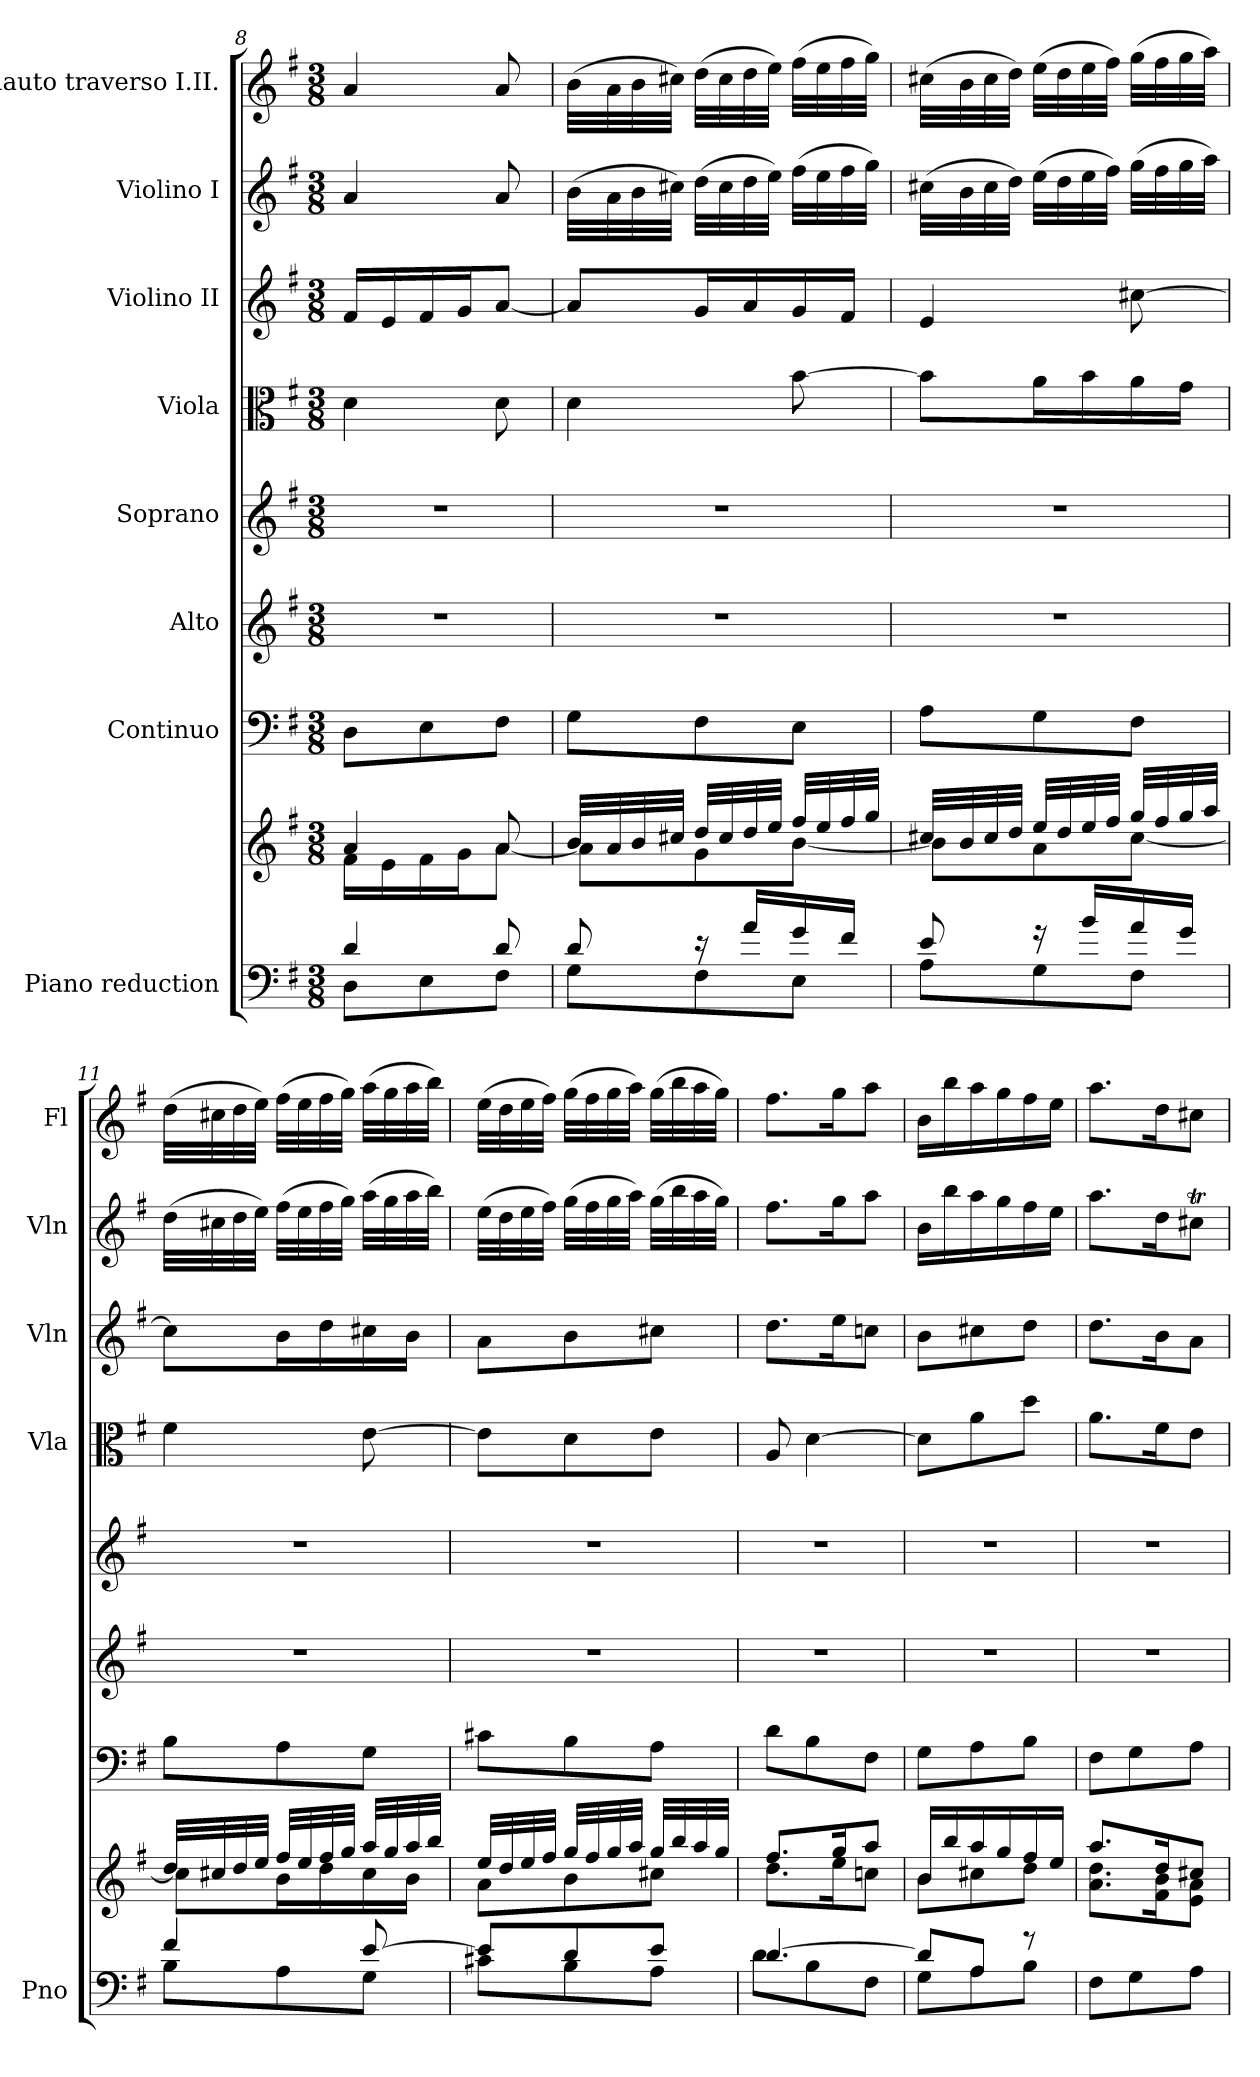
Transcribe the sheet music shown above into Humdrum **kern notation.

**kern	**kern	**kern	**kern	**kern	**kern	**kern	**kern	**kern
*part8	*part8	*part7	*part6	*part5	*part4	*part3	*part2	*part1
*staff9	*staff8	*staff7	*staff6	*staff5	*staff4	*staff3	*staff2	*staff1
*I"Piano reduction	*	*I"Continuo	*I"Alto	*I"Soprano	*I"Viola	*I"Violino II	*I"Violino I	*I"Flauto traverso I.II.
*I'Pno	*	*	*	*	*I'Vla	*I'Vln	*I'Vln	*I'Fl
*clefF4	*clefG2	*clefF4	*clefG2	*clefG2	*clefC3	*clefG2	*clefG2	*clefG2
*k[f#]	*k[f#]	*k[f#]	*k[f#]	*k[f#]	*k[f#]	*k[f#]	*k[f#]	*k[f#]
*M3/8	*M3/8	*M3/8	*M3/8	*M3/8	*M3/8	*M3/8	*M3/8	*M3/8
=8	=8	=8	=8	=8	=8	=8	=8	=8
*^	*^	*	*	*	*	*	*	*
4d/	8D\L	4a/	16f#\LL	8D\L	4.r	4.r	4d\	16f#/LL	4a/	4a/
.	.	.	16e\	.	.	.	.	16e/	.	.
.	8E\	.	16f#\	8E\	.	.	.	16f#/	.	.
.	.	.	16g\J	.	.	.	.	16g/J	.	.
8d/	8F#\J	8a/	[8a\J	8F#\J	.	.	8d\	[8a/J	8a/	8a/
=9	=9	=9	=9	=9	=9	=9	=9	=9	=9	=9
8d/	8G\L	32b/LLL	8a\L]	8G\L	4.r	4.r	4d\	8a/L]	(32b\LLL	(32b\LLL
.	.	32a/	.	.	.	.	.	.	32a\	32a\
.	.	32b/	.	.	.	.	.	.	32b\	32b\
.	.	32cc#X/JJJ	.	.	.	.	.	.	32cc#X\JJJ)	32cc#X\JJJ)
16r	8F#\	32dd/LLL	8g\	8F#\	.	.	.	16g/L	(32dd\LLL	(32dd\LLL
.	.	32cc#/	.	.	.	.	.	.	32cc#\	32cc#\
16a/LL	.	32dd/	.	.	.	.	.	16a/	32dd\	32dd\
.	.	32ee/JJJ	.	.	.	.	.	.	32ee\JJJ)	32ee\JJJ)
16g/	8E\J	32ff#/LLL	[8b\J	8E\J	.	.	[8b\	16g/	(32ff#\LLL	(32ff#\LLL
.	.	32ee/	.	.	.	.	.	.	32ee\	32ee\
16f#/JJ	.	32ff#/	.	.	.	.	.	16f#/JJ	32ff#\	32ff#\
.	.	32gg/JJJ	.	.	.	.	.	.	32gg\JJJ)	32gg\JJJ)
!!LO:LB:g=z
=10	=10	=10	=10	=10	=10	=10	=10	=10	=10	=10
8e/	8A\L	32cc#X/LLL	8b\L]	8A\L	4.r	4.r	8b\L]	4e/	(32cc#X\LLL	(32cc#X\LLL
.	.	32b/	.	.	.	.	.	.	32b\	32b\
.	.	32cc#/	.	.	.	.	.	.	32cc#\	32cc#\
.	.	32dd/JJJ	.	.	.	.	.	.	32dd\JJJ)	32dd\JJJ)
16r	8G\	32ee/LLL	8a\	8G\	.	.	16a\L	.	(32ee\LLL	(32ee\LLL
.	.	32dd/	.	.	.	.	.	.	32dd\	32dd\
16b/LL	.	32ee/	.	.	.	.	16b\	.	32ee\	32ee\
.	.	32ff#/JJJ	.	.	.	.	.	.	32ff#\JJJ)	32ff#\JJJ)
16a/	8F#\J	32gg/LLL	[8cc#\J	8F#\J	.	.	16a\	[8cc#X\	(32gg\LLL	(32gg\LLL
.	.	32ff#/	.	.	.	.	.	.	32ff#\	32ff#\
16g/JJ	.	32gg/	.	.	.	.	16g\JJ	.	32gg\	32gg\
.	.	32aa/JJJ	.	.	.	.	.	.	32aa\JJJ)	32aa\JJJ)
=11	=11	=11	=11	=11	=11	=11	=11	=11	=11	=11
4f#/	8B\L	32dd/LLL	8cc#\L]	8B\L	4.r	4.r	4f#\	8cc#\L]	(32dd\LLL	(32dd\LLL
.	.	32cc#X/	.	.	.	.	.	.	32cc#X\	32cc#X\
.	.	32dd/	.	.	.	.	.	.	32dd\	32dd\
.	.	32ee/JJJ	.	.	.	.	.	.	32ee\JJJ)	32ee\JJJ)
.	8A\	32ff#/LLL	16b\L	8A\	.	.	.	16b\L	(32ff#\LLL	(32ff#\LLL
.	.	32ee/	.	.	.	.	.	.	32ee\	32ee\
.	.	32ff#/	16dd\	.	.	.	.	16dd\	32ff#\	32ff#\
.	.	32gg/JJJ	.	.	.	.	.	.	32gg\JJJ)	32gg\JJJ)
[8e/	8G\J	32aa/LLL	16cc#\	8G\J	.	.	[8e\	16cc#X\	(32aa\LLL	(32aa\LLL
.	.	32gg/	.	.	.	.	.	.	32gg\	32gg\
.	.	32aa/	16b\JJ	.	.	.	.	16b\JJ	32aa\	32aa\
.	.	32bb/JJJ	.	.	.	.	.	.	32bb\JJJ)	32bb\JJJ)
=12	=12	=12	=12	=12	=12	=12	=12	=12	=12	=12
8e/L]	8c#X\L	32ee/LLL	8a\L	8c#X\L	4.r	4.r	8e\L]	8a\L	(32ee\LLL	(32ee\LLL
.	.	32dd/	.	.	.	.	.	.	32dd\	32dd\
.	.	32ee/	.	.	.	.	.	.	32ee\	32ee\
.	.	32ff#/JJJ	.	.	.	.	.	.	32ff#\JJJ)	32ff#\JJJ)
8d/	8B\	32gg/LLL	8b\	8B\	.	.	8d\	8b\	(32gg\LLL	(32gg\LLL
.	.	32ff#/	.	.	.	.	.	.	32ff#\	32ff#\
.	.	32gg/	.	.	.	.	.	.	32gg\	32gg\
.	.	32aa/JJJ	.	.	.	.	.	.	32aa\JJJ)	32aa\JJJ)
8e/J	8A\J	32gg/LLL	8cc#X\J	8A\J	.	.	8e\J	8cc#X\J	(32gg\LLL	(32gg\LLL
.	.	32bb/	.	.	.	.	.	.	32bb\	32bb\
.	.	32aa/	.	.	.	.	.	.	32aa\	32aa\
.	.	32gg/JJJ	.	.	.	.	.	.	32gg\JJJ)	32gg\JJJ)
=13	=13	=13	=13	=13	=13	=13	=13	=13	=13	=13
[4.d/	8d\L	8.ff#/L	8.dd\L	8d\L	4.r	4.r	8A/	8.dd\L	8.ff#\L	8.ff#\L
.	8B\	.	.	8B\	.	.	[4d\	.	.	.
.	.	16gg/K	16ee\K	.	.	.	.	16ee\K	16gg\K	16gg\K
.	8F#\J	8aa/J	8ccn\J	8F#\J	.	.	.	8ccn\J	8aa\J	8aa\J
=14	=14	=14	=14	=14	=14	=14	=14	=14	=14	=14
8d/L]	8G\L	16b/LL	8b\L	8G\L	4.r	4.r	8d\L]	8b\L	16b\LL	16b\LL
.	.	16bb/	.	.	.	.	.	.	16bb\	16bb\
8A/J	8A\	16aa/	8cc#X\	8A\	.	.	8a\	8cc#X\	16aa\	16aa\
.	.	16gg/	.	.	.	.	.	.	16gg\	16gg\
8r	8B\J	16ff#/	8dd\J	8B\J	.	.	8dd\J	8dd\J	16ff#\	16ff#\
.	.	16ee/JJ	.	.	.	.	.	.	16ee\JJ	16ee\JJ
*v	*v	*	*	*	*	*	*	*	*	*
=15	=15	=15	=15	=15	=15	=15	=15	=15	=15
8F#\L	8.aa/L	8.a\ 8.dd\L	8F#\L	4.r	4.r	8.a\L	8.dd\L	8.aa\L	8.aa\L
8G\	.	.	8G\	.	.	.	.	.	.
.	16dd/K	16f#\ 16b\K	.	.	.	16f#\K	16b\K	16dd\K	16dd\K
8A\J	8cc#X/J	8e\ 8a\J	8A\J	.	.	8e\J	8a\J	8cc#Xt\J	8cc#X\J
*	*v	*v	*	*	*	*	*	*	*
=	=	=	=	=	=	=	=	=
*-	*-	*-	*-	*-	*-	*-	*-	*-
